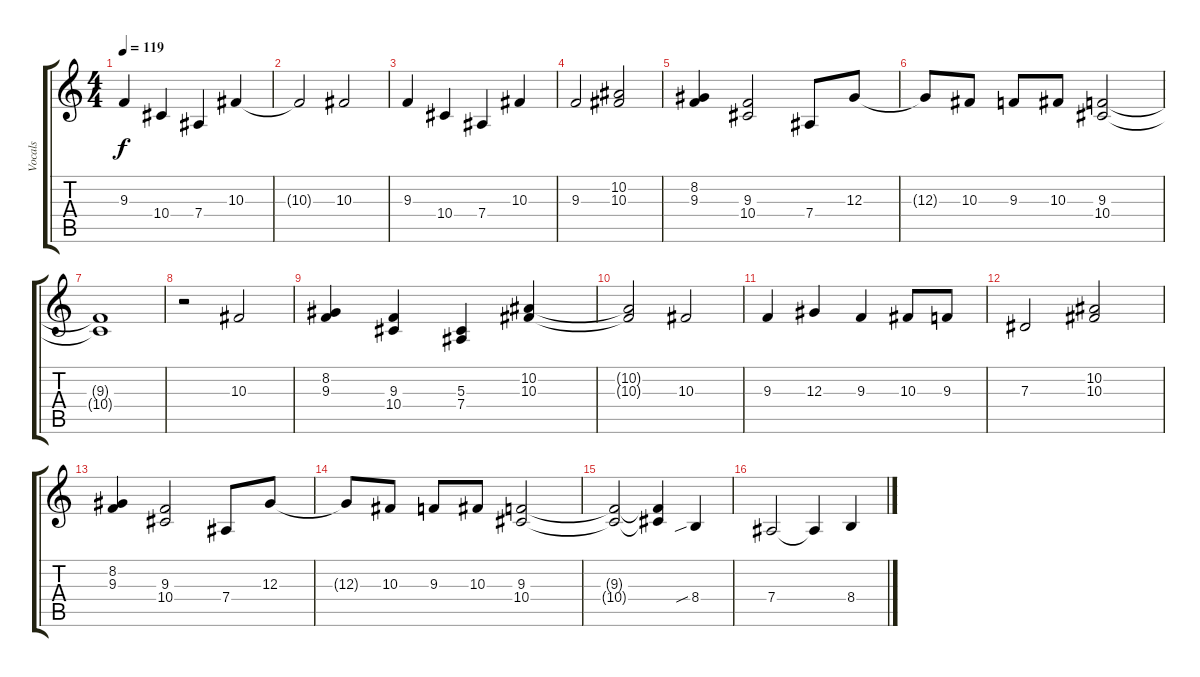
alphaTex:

\track ("Vocals" "Vocals") {instrument lead1square}
\staff {score tabs}
\tuning (F4 C4 Ab3 Eb3 Bb2 Eb2) {hide}
\ts (4 4)
\tempo 119
\clef g2
\ks c
9.3.4{dy f} 10.4.4 7.4.4 10.3.4 |
10.3{t}.2 10.3.2 |
9.3.4 10.4.4 7.4.4 10.3.4 |
9.3.2 (10.2 10.3).2 |
(8.2 9.3).4 (9.3 10.4).2 7.4.8 12.3.8 |
12.3{t}.8 10.3.8 9.3.8 10.3.8 (9.3 10.4).2 |
(9.3{t} 10.4{t}).1 |
r.2 10.3.2 |
(8.2 9.3).4 (9.3 10.4).4 (5.3 7.4).4 (10.2 10.3).4 |
(10.2{t} 10.3{t}).2 10.3.2 |
9.3.4 12.3.4 9.3.4 10.3.8 9.3.8 |
7.3.2 (10.2 10.3).2 |
(8.2 9.3).4 (9.3 10.4).2 7.4.8 12.3.8 |
12.3{t}.8 10.3.8 9.3.8 10.3.8 (9.3 10.4).2 |
(9.3{t} 10.4{t}).2 (9.3{t} 10.4{t}).4 8.4{sib}.4{volume 0} |
7.4.2 7.4{t}.4 8.4.4
